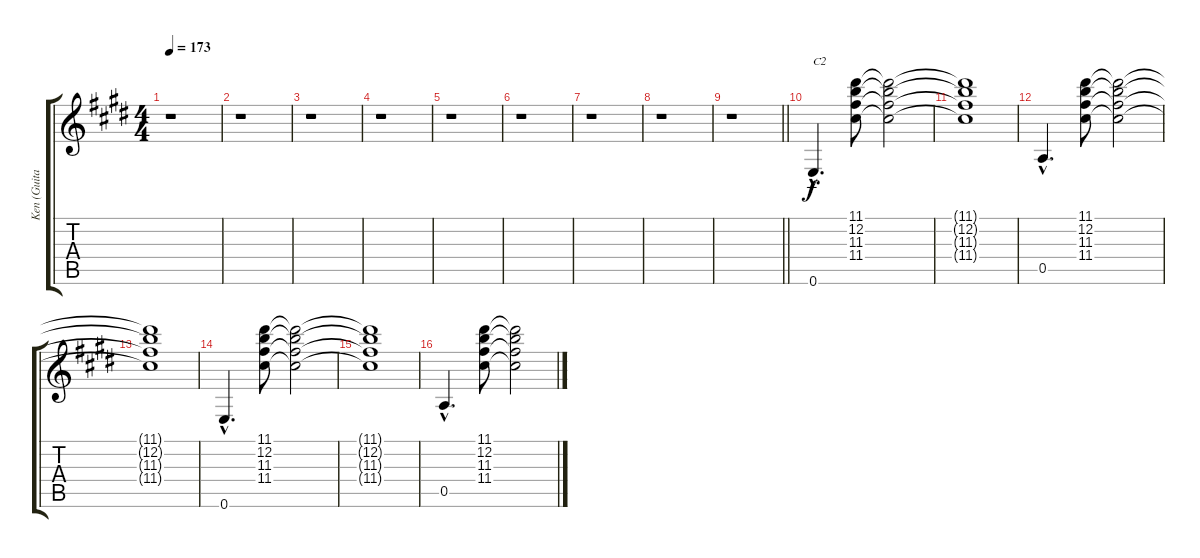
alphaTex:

\track ("Ken (Guitar III)" "Ken (Guita") {instrument acousticguitarsteel}
\staff {score tabs}
\tuning (E4 B3 G3 D3 A2 E2) {hide}
\ts (4 4)
\tempo 173
\clef g2
\ks e
r.1{dy f} |
r.1 |
r.1 |
r.1 |
r.1 |
r.1 |
r.1 |
r.1 |
\barLineRight lightlight
r.1 |
0.6{hac}.4{d txt "C2"} (11.1 12.2 11.3 11.4).8 (11.1{t} 12.2{t} 11.3{t} 11.4{t}).2 |
(11.1{t} 12.2{t} 11.3{t} 11.4{t}).1 |
0.5{hac}.4{d} (11.1 12.2 11.3 11.4).8 (11.1{t} 12.2{t} 11.3{t} 11.4{t}).2 |
(11.1{t} 12.2{t} 11.3{t} 11.4{t}).1 |
0.6{hac}.4{d} (11.1 12.2 11.3 11.4).8 (11.1{t} 12.2{t} 11.3{t} 11.4{t}).2 |
(11.1{t} 12.2{t} 11.3{t} 11.4{t}).1 |
0.5{hac}.4{d} (11.1 12.2 11.3 11.4).8 (11.1{t} 12.2{t} 11.3{t} 11.4{t}).2
